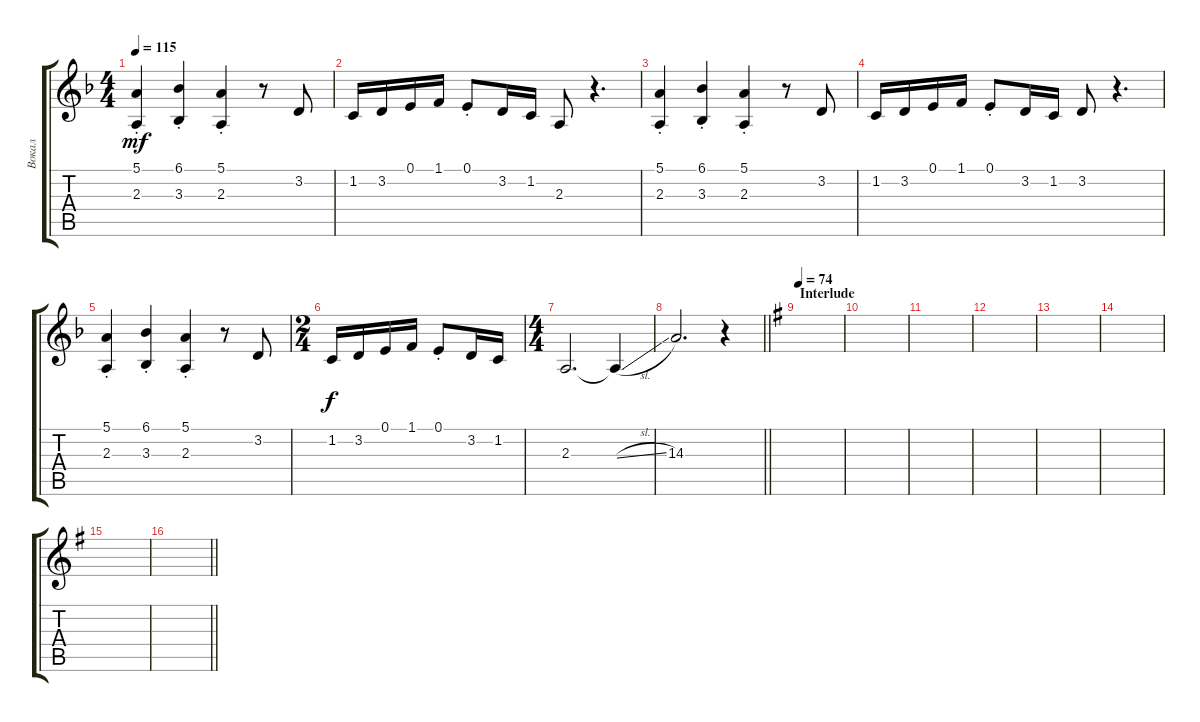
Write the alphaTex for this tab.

\track ("Вокал" "Вокал") {instrument trumpet}
\staff {score tabs}
\tuning (E4 B3 G3 D3 A2 E2) {hide}
\ts (4 4)
\tempo 115
\clef g2
\ks dminor
(5.1{st} 2.3{st}).4{dy mf} (6.1{st} 3.3{st}).4 (5.1{st} 2.3{st}).4 r.8 3.2.8 |
1.2.16 3.2.16 0.1.16 1.1.16 0.1{st}.8 3.2.16 1.2.16 2.3.8 r.4{d} |
(5.1{st} 2.3{st}).4 (6.1{st} 3.3{st}).4 (5.1{st} 2.3{st}).4 r.8 3.2.8 |
1.2.16 3.2.16 0.1.16 1.1.16 0.1{st}.8 3.2.16 1.2.16 3.2.8 r.4{d} |
(5.1{st} 2.3{st}).4 (6.1{st} 3.3{st}).4 (5.1{st} 2.3{st}).4 r.8 3.2.8 |
\ts (2 4)
1.2.16{dy f} 3.2.16 0.1.16 1.1.16 0.1{st}.8 3.2.16 1.2.16 |
\ts (4 4)
2.3.2{d} 2.3{sl t}.4 |
\barLineRight lightlight
14.3.2{d} r.4 |
\section ("" "Interlude")
\tempo 74
\ks eminor
|
|
|
|
|
|
|
\barLineRight lightlight
